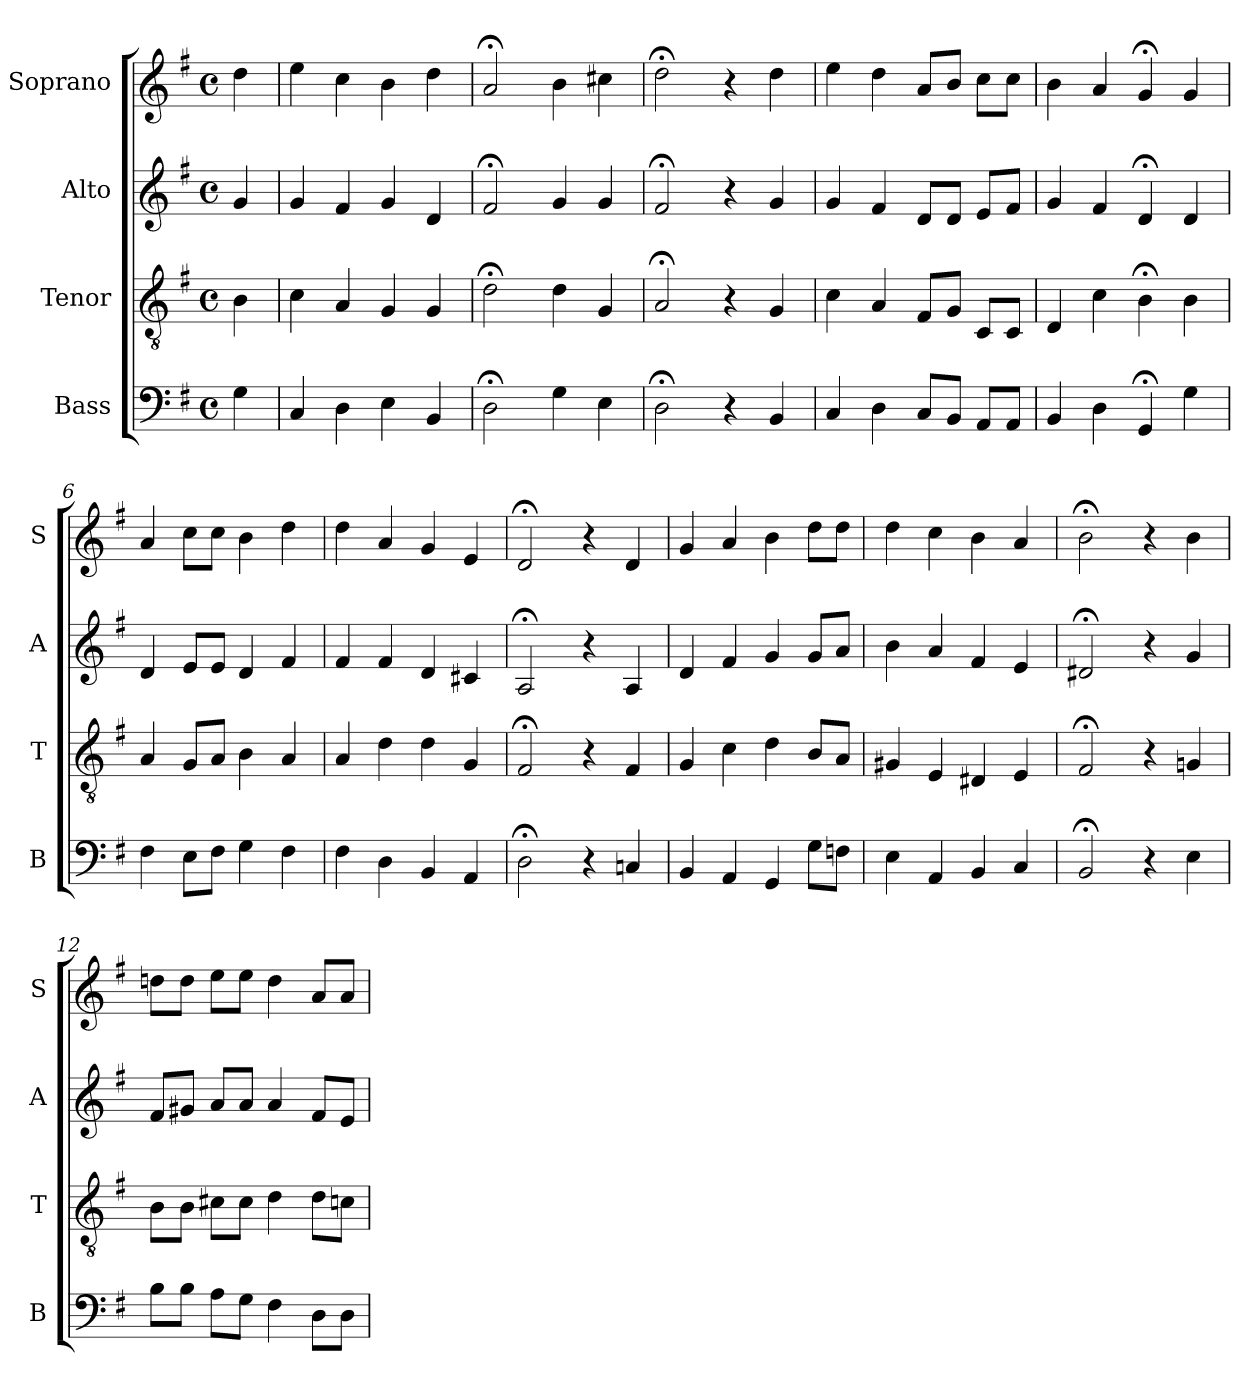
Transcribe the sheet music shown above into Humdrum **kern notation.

**kern	**kern	**kern	**kern
*part4	*part3	*part2	*part1
*staff4	*staff3	*staff2	*staff1
*I"Bass	*I"Tenor	*I"Alto	*I"Soprano
*I'B	*I'T	*I'A	*I'S
*clefF4	*clefGv2	*clefG2	*clefG2
*k[f#]	*k[f#]	*k[f#]	*k[f#]
*G:	*G:	*G:	*G:
*M4/4	*M4/4	*M4/4	*M4/4
*met(c)	*met(c)	*met(c)	*met(c)
*MM100	*MM100	*MM100	*MM100
=	=	=	=
4G	4B	4g	4dd
=1	=1	=1	=1
4C	4c	4g	4ee
4D	4A	4f#	4cc
4E	4G	4g	4b
4BB	4G	4d	4dd
=2	=2	=2	=2
2D;<	2d;<	2f#;<	2a;<
4G	4d	4g	4b
4E	4G	4g	4cc#X
=3	=3	=3	=3
2D;<	2A;<	2f#;<	2dd;<
4r	4r	4r	4r
4BB	4G	4g	4dd
=4	=4	=4	=4
4C	4c	4g	4ee
4D	4A	4f#	4dd
8CL	8F#L	8dL	8aL
8BBJ	8GJ	8dJ	8bJ
8AAL	8CL	8eL	8ccL
8AAJ	8CJ	8f#J	8ccJ
=5	=5	=5	=5
4BB	4D	4g	4b
4D	4c	4f#	4a
4GG;<	4B;<	4d;<	4g;<
4G	4B	4d	4g
=6	=6	=6	=6
4F#	4A	4d	4a
8EL	8GL	8eL	8ccL
8F#J	8AJ	8eJ	8ccJ
4G	4B	4d	4b
4F#	4A	4f#	4dd
=7	=7	=7	=7
4F#	4A	4f#	4dd
4D	4d	4f#	4a
4BB	4d	4d	4g
4AA	4G	4c#X	4e
=8	=8	=8	=8
2D;<	2F#;<	2A;<	2d;<
4r	4r	4r	4r
4Cn	4F#	4A	4d
=9	=9	=9	=9
4BB	4G	4d	4g
4AA	4c	4f#	4a
4GG	4d	4g	4b
8GL	8BL	8gL	8ddL
8FnJ	8AJ	8aJ	8ddJ
=10	=10	=10	=10
4E	4G#X	4b	4dd
4AA	4E	4a	4cc
4BB	4D#X	4f#	4b
4C	4E	4e	4a
=11	=11	=11	=11
2BB;<	2F#;<	2d#X;<	2b;<
4r	4r	4r	4r
4E	4Gn	4g	4b
=12	=12	=12	=12
8BL	8BL	8f#L	8ddnL
8BJ	8BJ	8g#XJ	8ddJ
8AL	8c#XL	8aL	8eeL
8GJ	8c#J	8aJ	8eeJ
4F#	4d	4a	4dd
8DL	8dL	8f#L	8aL
8DJ	8cnJ	8eJ	8aJ
=	=	=	=
*-	*-	*-	*-
